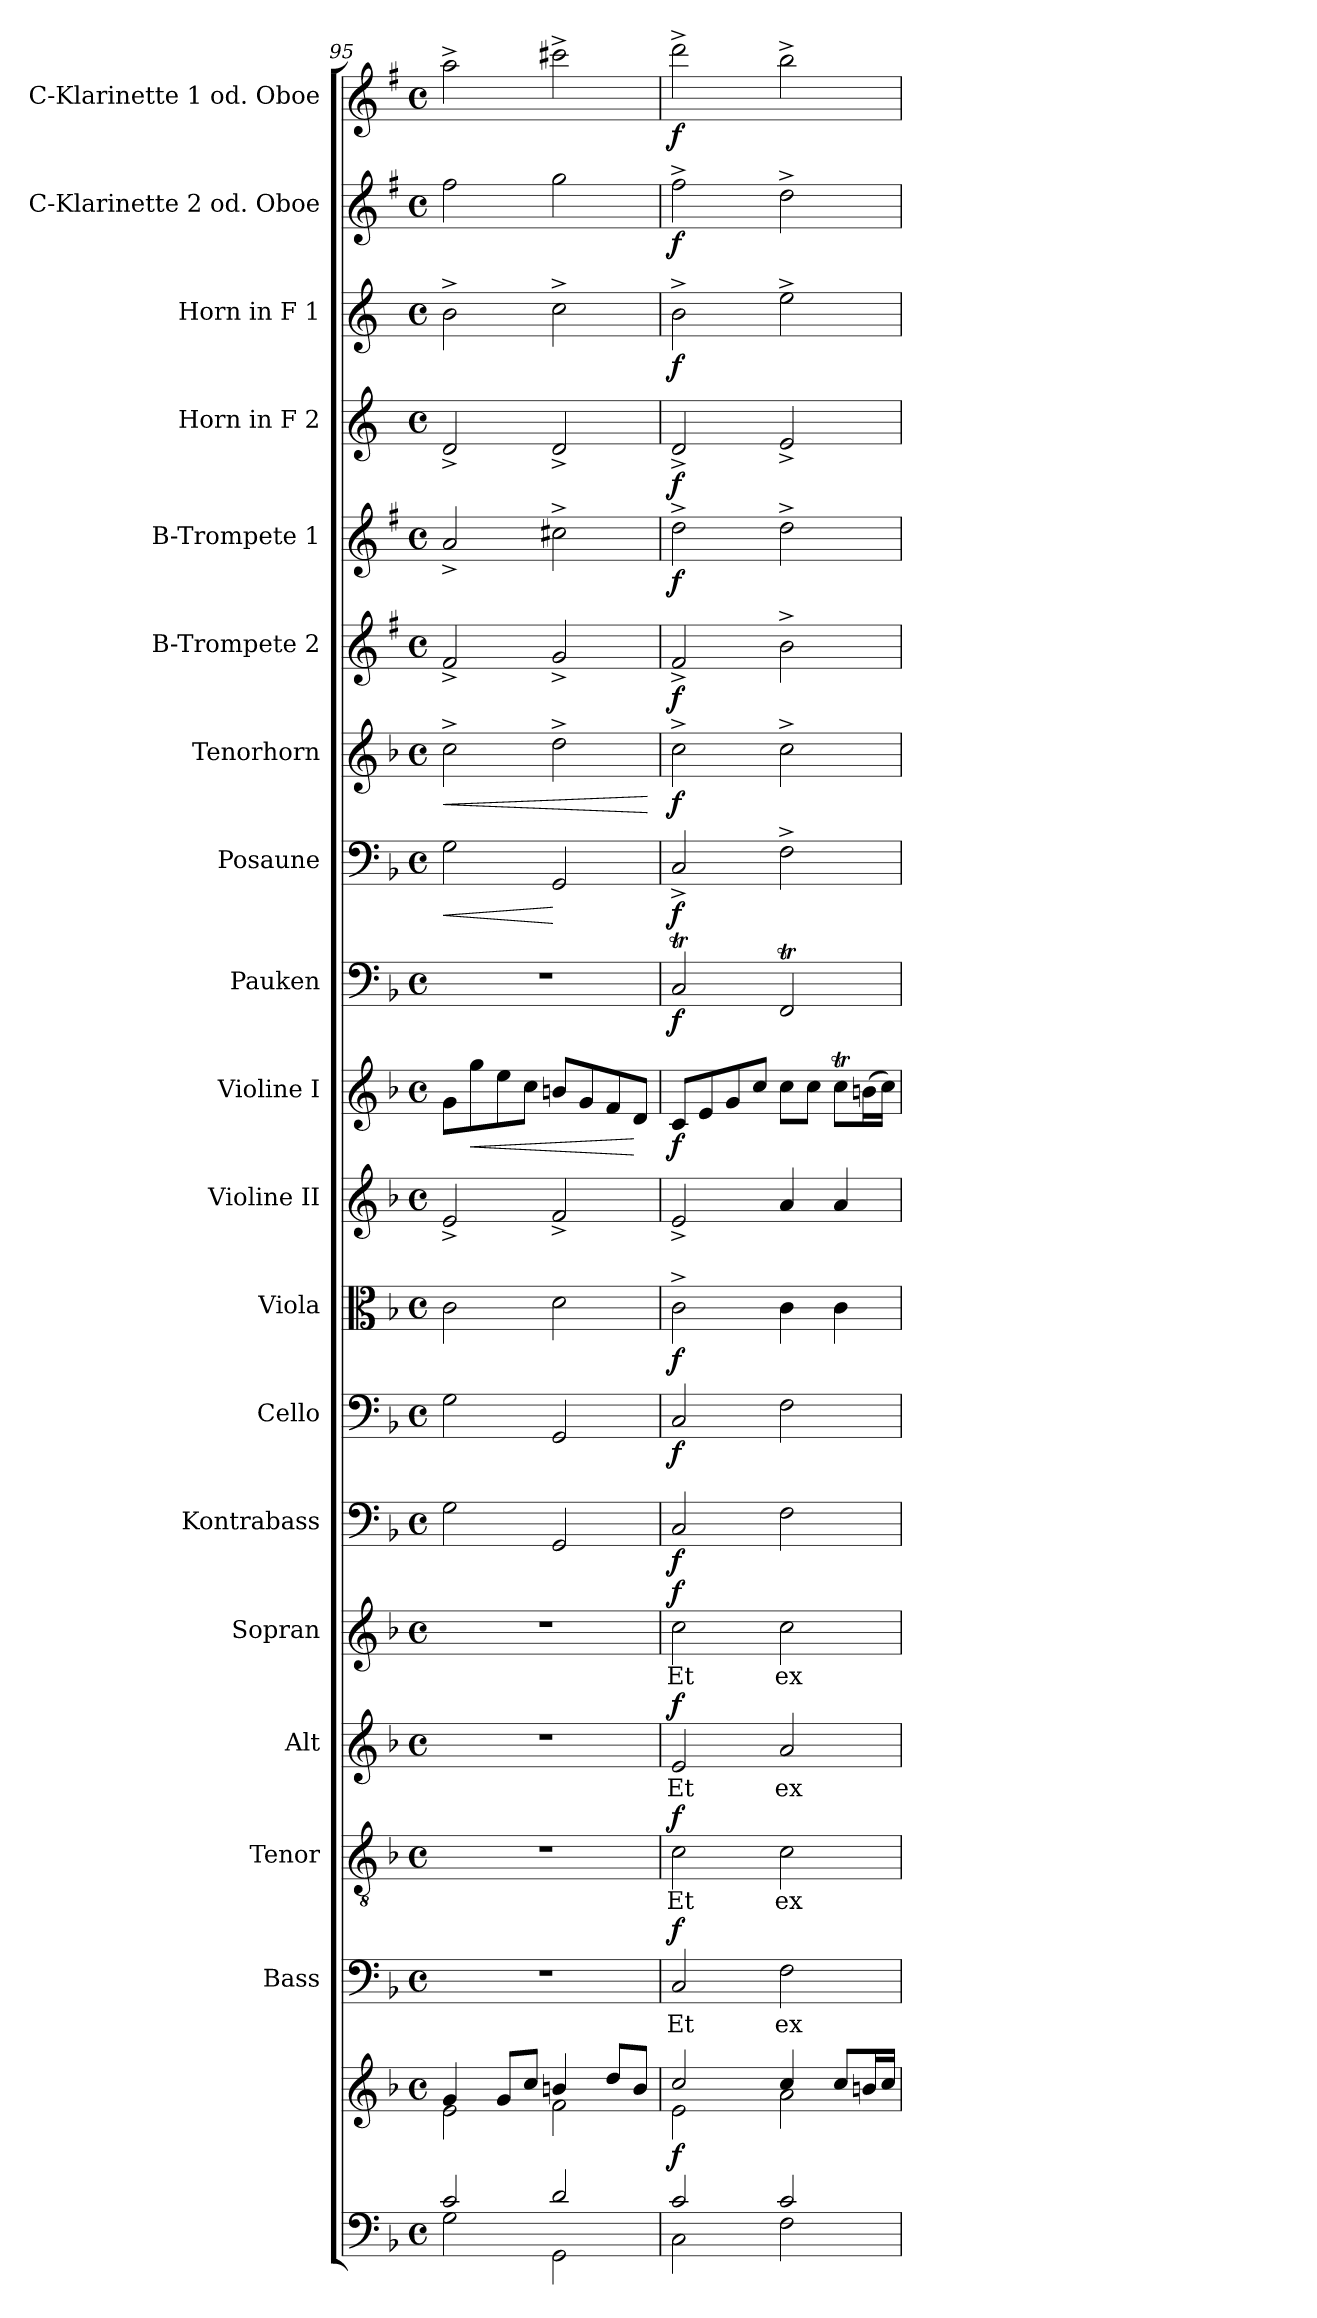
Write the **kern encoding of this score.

**kern	**kern	**dynam	**kern	**text	**dynam	**kern	**text	**dynam	**kern	**text	**dynam	**kern	**text	**dynam	**kern	**dynam	**kern	**dynam	**kern	**dynam	**kern	**kern	**dynam	**kern	**dynam	**kern	**dynam	**kern	**dynam	**kern	**dynam	**kern	**dynam	**kern	**dynam	**kern	**dynam	**kern	**dynam	**kern	**dynam
*part19	*part19	*part19	*part18	*part18	*part18	*part17	*part17	*part17	*part16	*part16	*part16	*part15	*part15	*part15	*part14	*part14	*part13	*part13	*part12	*part12	*part11	*part10	*part10	*part9	*part9	*part8	*part8	*part7	*part7	*part6	*part6	*part5	*part5	*part4	*part4	*part3	*part3	*part2	*part2	*part1	*part1
*staff20	*staff19	*staff19/20	*staff18	*staff18	*staff18	*staff17	*staff17	*staff17	*staff16	*staff16	*staff16	*staff15	*staff15	*staff15	*staff14	*staff14	*staff13	*staff13	*staff12	*staff12	*staff11	*staff10	*staff10	*staff9	*staff9	*staff8	*staff8	*staff7	*staff7	*staff6	*staff6	*staff5	*staff5	*staff4	*staff4	*staff3	*staff3	*staff2	*staff2	*staff1	*staff1
*	*	*	*I"Bass	*	*	*I"Tenor	*	*	*I"Alt	*	*	*I"Sopran	*	*	*I"Kontrabass	*	*I"Cello	*	*I"Viola	*	*I"Violine II	*I"Violine I	*	*I"Pauken	*	*I"Posaune	*	*I"Tenorhorn	*	*I"B-Trompete 2	*	*I"B-Trompete 1	*	*I"Horn in F 2	*	*I"Horn in F 1	*	*I"C-Klarinette 2 od. Oboe	*	*I"C-Klarinette 1 od. Oboe	*
*	*	*	*I'B.	*	*	*I'T.	*	*	*I'A.	*	*	*I'S.	*	*	*I'Kb.	*	*	*	*I'Vla.	*	*I'Vl. II	*I'Vl. I	*	*I'Pk.	*	*I'Pos.	*	*I'T. Hrn.	*	*I'B Trp. 2	*	*I'B Trp. 1	*	*	*	*	*	*I'C Kl. 2	*	*I'C Kl. 1	*
*clefF4	*clefG2	*	*clefF4	*	*	*clefGv2	*	*	*clefG2	*	*	*clefG2	*	*	*clefF4	*	*clefF4	*	*clefC3	*	*clefG2	*clefG2	*	*clefF4	*	*clefF4	*	*clefG2	*	*clefG2	*	*clefG2	*	*clefG2	*	*clefG2	*	*clefG2	*	*clefG2	*
*	*	*	*	*	*	*	*	*	*	*	*	*	*	*	*ITrd7c12	*	*	*	*	*	*	*	*	*	*	*	*	*ITrd8c14	*	*ITrd1c2	*	*ITrd1c2	*	*ITrd4c7	*	*ITrd4c7	*	*ITrd1c2	*	*ITrd1c2	*
*k[b-]	*k[b-]	*	*k[b-]	*	*	*k[b-]	*	*	*k[b-]	*	*	*k[b-]	*	*	*k[b-]	*	*k[b-]	*	*k[b-]	*	*k[b-]	*k[b-]	*	*k[b-]	*	*k[b-]	*	*k[b-]	*	*k[b-]	*	*k[b-]	*	*k[b-]	*	*k[b-]	*	*k[b-]	*	*k[b-]	*
*F:	*F:	*	*F:	*	*	*F:	*	*	*F:	*	*	*F:	*	*	*F:	*	*F:	*	*F:	*	*F:	*F:	*	*F:	*	*F:	*	*F:	*	*F:	*	*F:	*	*F:	*	*F:	*	*F:	*	*F:	*
*M4/4	*M4/4	*	*M4/4	*	*	*M4/4	*	*	*M4/4	*	*	*M4/4	*	*	*M4/4	*	*M4/4	*	*M4/4	*	*M4/4	*M4/4	*	*M4/4	*	*M4/4	*	*M4/4	*	*M4/4	*	*M4/4	*	*M4/4	*	*M4/4	*	*M4/4	*	*M4/4	*
*met(c)	*met(c)	*	*met(c)	*	*	*met(c)	*	*	*met(c)	*	*	*met(c)	*	*	*met(c)	*	*met(c)	*	*met(c)	*	*met(c)	*met(c)	*	*met(c)	*	*met(c)	*	*met(c)	*	*met(c)	*	*met(c)	*	*met(c)	*	*met(c)	*	*met(c)	*	*met(c)	*
=95	=95	=95	=95	=95	=95	=95	=95	=95	=95	=95	=95	=95	=95	=95	=95	=95	=95	=95	=95	=95	=95	=95	=95	=95	=95	=95	=95	=95	=95	=95	=95	=95	=95	=95	=95	=95	=95	=95	=95	=95	=95
*^	*^	*	*	*	*	*	*	*	*	*	*	*	*	*	*	*	*	*	*	*	*	*	*	*	*	*	*	*	*	*	*	*	*	*	*	*	*	*	*	*	*
!	!	!	!	!	!	!	!	!	!	!	!	!	!	!	!	!	!	!	!	!	!	!	!	!	!	!	!	!	!LO:HP:b	!	!LO:HP:b	!	!	!	!	!	!	!	!	!	!	!	!
2c/	2G\	4g/	2e\	.	1r	.	.	1r	.	.	1r	.	.	1r	.	.	2GG\	.	2G\	.	2c\	.	2e^</	8g\L	.	1r	.	2G\	<	2c^>\	<	2e^</	.	2g^</	.	2G^</	.	2e^>\	.	2ee\	.	2gg^>\	.
!	!	!	!	!	!	!	!	!	!	!	!	!	!	!	!	!	!	!	!	!	!	!	!	!	!LO:HP:b	!	!	!	!	!	!	!	!	!	!	!	!	!	!	!	!	!	!
.	.	.	.	.	.	.	.	.	.	.	.	.	.	.	.	.	.	.	.	.	.	.	.	8gg\	<	.	.	.	.	.	.	.	.	.	.	.	.	.	.	.	.	.	.
.	.	8g/L	.	.	.	.	.	.	.	.	.	.	.	.	.	.	.	.	.	.	.	.	.	8ee\	.	.	.	.	.	.	.	.	.	.	.	.	.	.	.	.	.	.	.
.	.	8cc/J	.	.	.	.	.	.	.	.	.	.	.	.	.	.	.	.	.	.	.	.	.	8cc\J	.	.	.	.	.	.	.	.	.	.	.	.	.	.	.	.	.	.	.
2d/	2GG\	4bn/	2f\	.	.	.	.	.	.	.	.	.	.	.	.	.	2GGG/	.	2GG/	.	2d\	.	2f^</	8bn/L	.	.	.	2GG/	[	2d^>\	.	2f^</	.	2bn^>\	.	2G^</	.	2f^>\	.	2ff\	.	2bbn^>\	.
.	.	.	.	.	.	.	.	.	.	.	.	.	.	.	.	.	.	.	.	.	.	.	.	8g/	.	.	.	.	.	.	.	.	.	.	.	.	.	.	.	.	.	.	.
.	.	8dd/L	.	.	.	.	.	.	.	.	.	.	.	.	.	.	.	.	.	.	.	.	.	8f/	.	.	.	.	.	.	.	.	.	.	.	.	.	.	.	.	.	.	.
.	.	8b/J	.	.	.	.	.	.	.	.	.	.	.	.	.	.	.	.	.	.	.	.	.	8d/J	[	.	.	.	.	.	.	.	.	.	.	.	.	.	.	.	.	.	.
*v	*v	*	*	*	*	*	*	*	*	*	*	*	*	*	*	*	*	*	*	*	*	*	*	*	*	*	*	*	*	*	*	*	*	*	*	*	*	*	*	*	*	*	*
*	*v	*v	*	*	*	*	*	*	*	*	*	*	*	*	*	*	*	*	*	*	*	*	*	*	*	*	*	*	*	*	*	*	*	*	*	*	*	*	*	*	*	*
.	.	.	.	.	.	.	.	.	.	.	.	.	.	.	.	.	.	.	.	.	.	.	.	.	.	.	.	.	[	.	.	.	.	.	.	.	.	.	.	.	.
=96	=96	=96	=96	=96	=96	=96	=96	=96	=96	=96	=96	=96	=96	=96	=96	=96	=96	=96	=96	=96	=96	=96	=96	=96	=96	=96	=96	=96	=96	=96	=96	=96	=96	=96	=96	=96	=96	=96	=96	=96	=96
*^	*^	*	*	*	*	*	*	*	*	*	*	*	*	*	*	*	*	*	*	*	*	*	*	*	*	*	*	*	*	*	*	*	*	*	*	*	*	*	*	*	*
!	!	!	!	!LO:DY:b	!	!LO:LY:b	!LO:DY:a	!	!LO:LY:b	!LO:DY:a	!	!LO:LY:b	!LO:DY:a	!	!LO:LY:b	!LO:DY:a	!	!LO:DY:b	!	!LO:DY:b	!	!LO:DY:b	!	!	!LO:DY:b	!	!LO:DY:b	!	!LO:DY:b	!	!LO:DY:b	!	!LO:DY:b	!	!LO:DY:b	!	!LO:DY:b	!	!LO:DY:b	!	!LO:DY:b	!	!LO:DY:b
2c/	2C\	2cc/	2e\	f	2C/	Et	f	2c\	Et	f	2e/	Et	f	2cc\	Et	f	2CC/	f	2C/	f	2c^>\	f	2e^</	8c/L	f	2CT/	f	2C^</	f	2c^>\	f	2e^</	f	2cc^>\	f	2G^</	f	2e^>\	f	2ee^>\	f	2ccc^>\	f
.	.	.	.	.	.	.	.	.	.	.	.	.	.	.	.	.	.	.	.	.	.	.	.	8e/	.	.	.	.	.	.	.	.	.	.	.	.	.	.	.	.	.	.	.
.	.	.	.	.	.	.	.	.	.	.	.	.	.	.	.	.	.	.	.	.	.	.	.	8g/	.	.	.	.	.	.	.	.	.	.	.	.	.	.	.	.	.	.	.
.	.	.	.	.	.	.	.	.	.	.	.	.	.	.	.	.	.	.	.	.	.	.	.	8cc/J	.	.	.	.	.	.	.	.	.	.	.	.	.	.	.	.	.	.	.
!	!	!	!	!	!	!LO:LY:b	!	!	!LO:LY:b	!	!	!LO:LY:b	!	!	!LO:LY:b	!	!	!	!	!	!	!	!	!	!	!	!	!	!	!	!	!	!	!	!	!	!	!	!	!	!	!	!
2c/	2F\	4cc/	2a\	.	2F\	ex	.	2c\	ex	.	2a/	ex	.	2cc\	ex	.	2FF\	.	2F\	.	4c\	.	4a/	8cc\L	.	2FFT/	.	2F^>\	.	2c^>\	.	2a^>\	.	2cc^>\	.	2A^</	.	2a^>\	.	2cc^>\	.	2aa^>\	.
.	.	.	.	.	.	.	.	.	.	.	.	.	.	.	.	.	.	.	.	.	.	.	.	8cc\J	.	.	.	.	.	.	.	.	.	.	.	.	.	.	.	.	.	.	.
.	.	8cc/L	.	.	.	.	.	.	.	.	.	.	.	.	.	.	.	.	.	.	4c\	.	4a/	8ccT\L	.	.	.	.	.	.	.	.	.	.	.	.	.	.	.	.	.	.	.
.	.	16bn/L	.	.	.	.	.	.	.	.	.	.	.	.	.	.	.	.	.	.	.	.	.	(>16bn\L	.	.	.	.	.	.	.	.	.	.	.	.	.	.	.	.	.	.	.
.	.	16cc/JJ	.	.	.	.	.	.	.	.	.	.	.	.	.	.	.	.	.	.	.	.	.	16cc\JJ)	.	.	.	.	.	.	.	.	.	.	.	.	.	.	.	.	.	.	.
*v	*v	*	*	*	*	*	*	*	*	*	*	*	*	*	*	*	*	*	*	*	*	*	*	*	*	*	*	*	*	*	*	*	*	*	*	*	*	*	*	*	*	*	*
*	*v	*v	*	*	*	*	*	*	*	*	*	*	*	*	*	*	*	*	*	*	*	*	*	*	*	*	*	*	*	*	*	*	*	*	*	*	*	*	*	*	*	*
=	=	=	=	=	=	=	=	=	=	=	=	=	=	=	=	=	=	=	=	=	=	=	=	=	=	=	=	=	=	=	=	=	=	=	=	=	=	=	=	=	=
*-	*-	*-	*-	*-	*-	*-	*-	*-	*-	*-	*-	*-	*-	*-	*-	*-	*-	*-	*-	*-	*-	*-	*-	*-	*-	*-	*-	*-	*-	*-	*-	*-	*-	*-	*-	*-	*-	*-	*-	*-	*-
